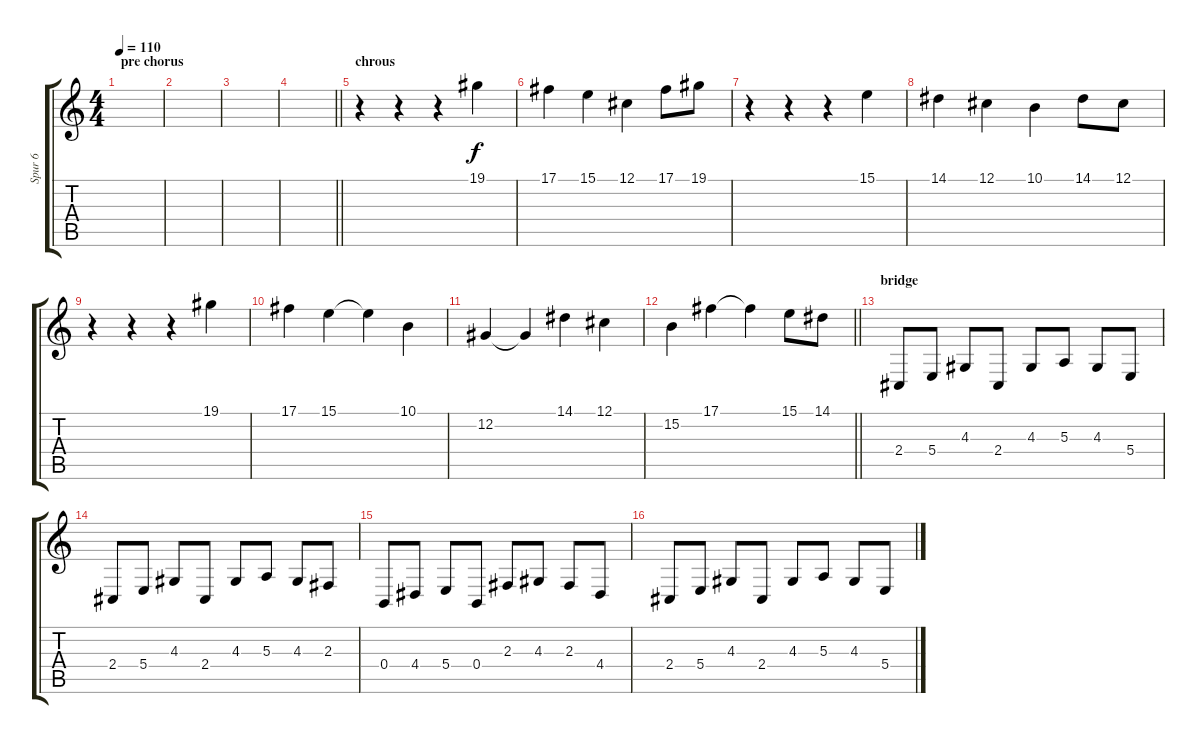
\track ("Spur 6" "Spur 6") {instrument pad1newage}
\staff {score tabs}
\tuning (Db4 Ab3 E3 B2 Gb2 Db2) {hide}
\ts (4 4)
\section ("" "pre chorus")
\tempo 110
\clef g2
\ks c
|
|
|
\barLineRight lightlight
|
\section ("" "chrous")
r.4 r.4 r.4 19.1.4 |
17.1.4 15.1.4 12.1.4 17.1.8 19.1.8 |
r.4 r.4 r.4 15.1.4 |
14.1.4 12.1.4 10.1.4 14.1.8 12.1.8 |
r.4 r.4 r.4 19.1.4 |
17.1.4 15.1.4 15.1{t}.4 10.1.4 |
12.2.4 12.2{t}.4 14.1.4 12.1.4 |
\barLineRight lightlight
15.2.4 17.1.4 17.1{t}.4 15.1.8 14.1.8 |
\section ("" "bridge")
2.4.8 5.4.8 4.3.8 2.4.8 4.3.8 5.3.8 4.3.8 5.4.8 |
2.4.8 5.4.8 4.3.8 2.4.8 4.3.8 5.3.8 4.3.8 2.3.8 |
0.4.8 4.4.8 5.4.8 0.4.8 2.3.8 4.3.8 2.3.8 4.4.8 |
2.4.8 5.4.8 4.3.8 2.4.8 4.3.8 5.3.8 4.3.8 5.4.8
